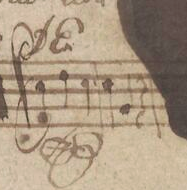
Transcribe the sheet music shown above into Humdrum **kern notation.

**kern	**dynam
*I"Cornu Secundo in D.	*
*clefG2	*
*k[f#c#]	*
*M3/4	*
4d\	.
4e\	.
4d\	.
=44	=44
4d\	.
4A/	.
4r	.
=45	=45
*-	*-
